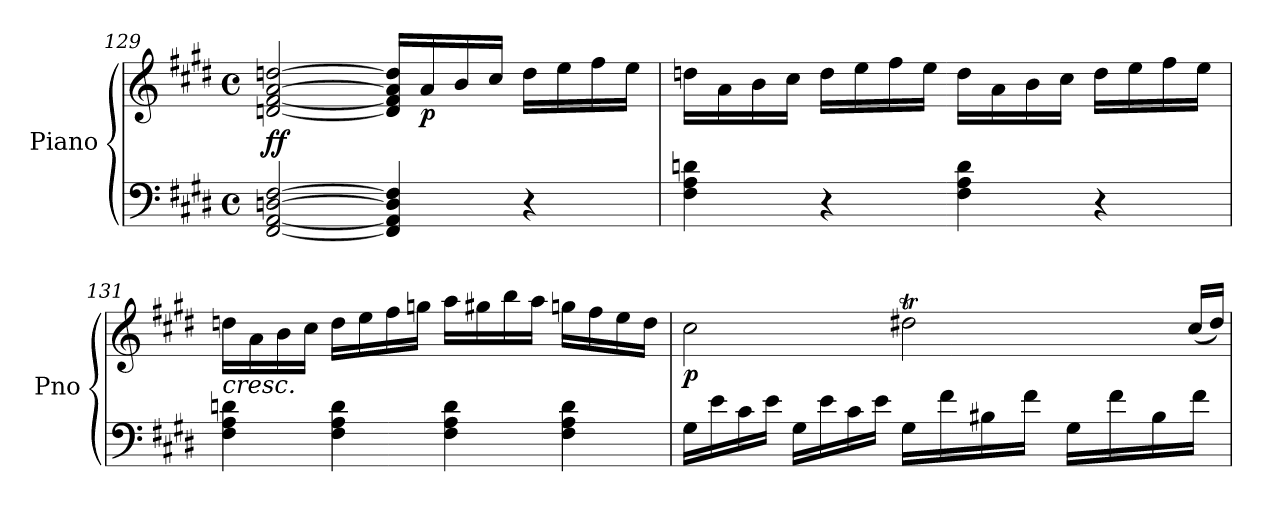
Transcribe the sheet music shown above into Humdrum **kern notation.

**kern	**kern	**dynam
*part1	*part1	*part1
*staff2	*staff1	*staff1/2
*I"Piano	*	*
*I'Pno	*	*
!!LO:LB:g=z
*clefF4	*clefG2	*
*k[f#c#g#d#]	*k[f#c#g#d#]	*
*M4/4	*M4/4	*
*met(c)	*met(c)	*
=129	=129	=129
!	!	!LO:DY:b
[2FF#/ [2AA/ [2Dn/ [2F#/	[2dn/ [2f#/ [2a/ [2ddn/	ff
4FF#/] 4AA/] 4D/] 4F#/]	16d/] 16f#/] 16a/] 16dd/]LL	.
!	!	!LO:DY:b
.	16a/	p
.	16b/	.
.	16cc#/JJ	.
4r	16dd\LL	.
.	16ee\	.
.	16ff#\	.
.	16ee\JJ	.
=130	=130	=130
4F#\ 4A\ 4dn\	16ddn\LL	.
.	16a\	.
.	16b\	.
.	16cc#\JJ	.
4r	16dd\LL	.
.	16ee\	.
.	16ff#\	.
.	16ee\JJ	.
4F#\ 4A\ 4d\	16dd\LL	.
.	16a\	.
.	16b\	.
.	16cc#\JJ	.
4r	16dd\LL	.
.	16ee\	.
.	16ff#\	.
.	16ee\JJ	.
=131	=131	=131
!	!LO:TX:b:i:t=cresc.	!
4F#\ 4A\ 4dn\	16ddn\LL	.
.	16a\	.
.	16b\	.
.	16cc#\JJ	.
4F#\ 4A\ 4d\	16dd\LL	.
.	16ee\	.
.	16ff#\	.
.	16ggn\JJ	.
4F#\ 4A\ 4d\	16aa\LL	.
.	16gg#X\	.
.	16bb\	.
.	16aa\JJ	.
4F#\ 4A\ 4d\	16ggn\LL	.
.	16ff#\	.
.	16ee\	.
.	16dd\JJ	.
!!LO:LB:g=z
=132	=132	=132
*	*^	*
!	!	!	!LO:DY:b
16G#\LL	2cc#\	2ryy	p
16e\	.	.	.
16c#\	.	.	.
16e\JJ	.	.	.
16G#\LL	.	.	.
16e\	.	.	.
16c#\	.	.	.
16e\JJ	.	.	.
*	*	*Xtuplet	*
16G#\LL	2dd#Xt\	30ryy	.
.	.	30ee!yy	.
16f#\	.	.	.
.	.	30dd#!yy	.
.	.	30ee!yy	.
16B#X\	.	.	.
.	.	30dd#!yy	.
.	.	30ee!yy	.
16f#\JJ	.	.	.
.	.	30dd#!yy	.
.	.	30ee!yy	.
16G#\LL	.	.	.
.	.	30dd#!yy	.
.	.	30ee!yy	.
16f#\	.	.	.
.	.	30dd#!yy	.
.	.	30eeTTT!yy	.
16B#\	.	.	.
.	.	30dd#!yy	.
.	.	(<30cc#/LL	.
16f#\JJ	.	.	.
.	.	30dd#/JJ)	.
*	*v	*v	*
=	=	=
*-	*-	*-
